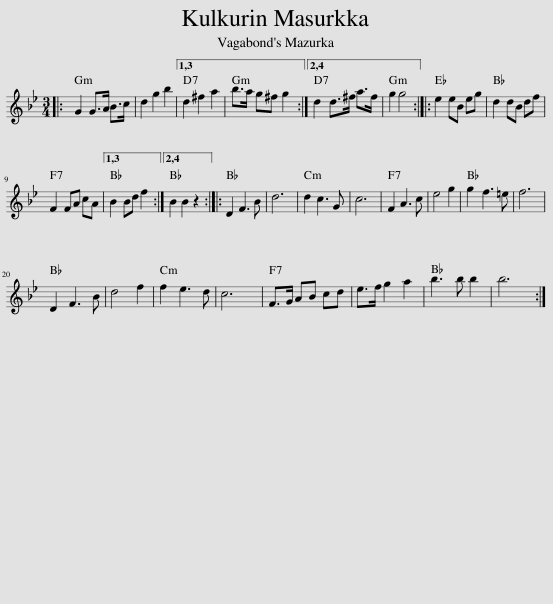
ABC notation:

X:1
L:1/8
M:3/4
I:linebreak $
K:Gmin
V:1 treble
V:1
|: G2 G>A B>c | d2 g2 b2 |1,3 d2 ^f2 a2 | b>a g^f g2 :|2,4 d2 d>^f a>f | %5
 g2 g4 :: e2 eB eg | d2 dB df |$ F2 FA cA |1,3 B2 Bd f2 :|2,4 %10
 B2 B2 z2 :: D2 F3 B | d6 | d2 c3 G | c6 | %15
 F2 A3 c | e4 g2 | g2 f3 =e | f6 |$ D2 F3 B | %20
 d4 f2 | f2 e3 d | c6 | F>G AB cd | e>f g2 a2 | %25
 b3 b b2 | b6 :| %27
